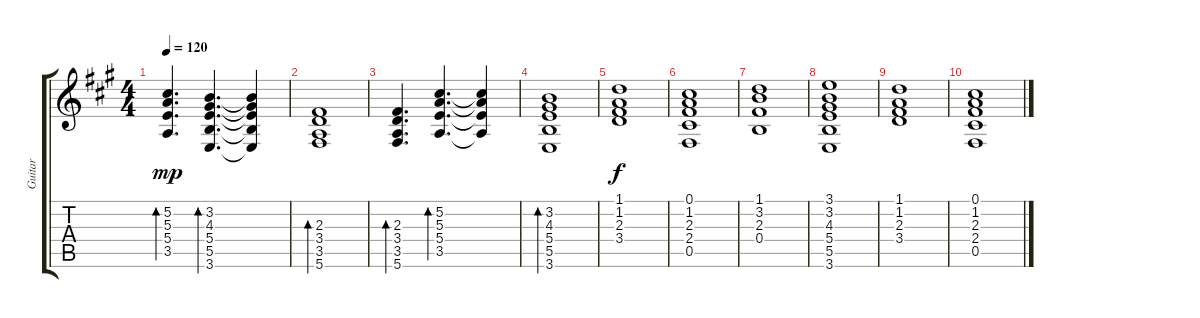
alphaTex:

\track ("Guitar" "Guitar") {instrument acousticguitarsteel}
\staff {score tabs}
\tuning (Db4 Ab3 E3 B2 Gb2 Db2) {hide}
\ts (4 4)
\tempo 120
\clef g2
\ks a
(5.2 5.3 5.4 3.5).4{d bd 60 dy mp} (3.2 4.3 5.4 5.5 3.6).4{d bd 60} (3.2{t} 4.3{t} 5.4{t} 5.5{t} 3.6{t}).4 |
(2.3 3.4 3.5 5.6).1{bd 60} |
(2.3 3.4 3.5 5.6).4{d bd 60} (5.2 5.3 5.4 3.5).4{d bd 60} (5.2{t} 5.3{t} 5.4{t} 3.5{t}).4 |
(3.2 4.3 5.4 5.5 3.6).1{bd 60} |
(1.1 1.2 2.3 3.4).1{dy f} |
(0.1 1.2 2.3 2.4 0.5).1 |
(1.1 3.2 2.3 0.4).1 |
(3.1 3.2 4.3 5.4 5.5 3.6).1 |
(1.1 1.2 2.3 3.4).1 |
(0.1 1.2 2.3 2.4 0.5).1
